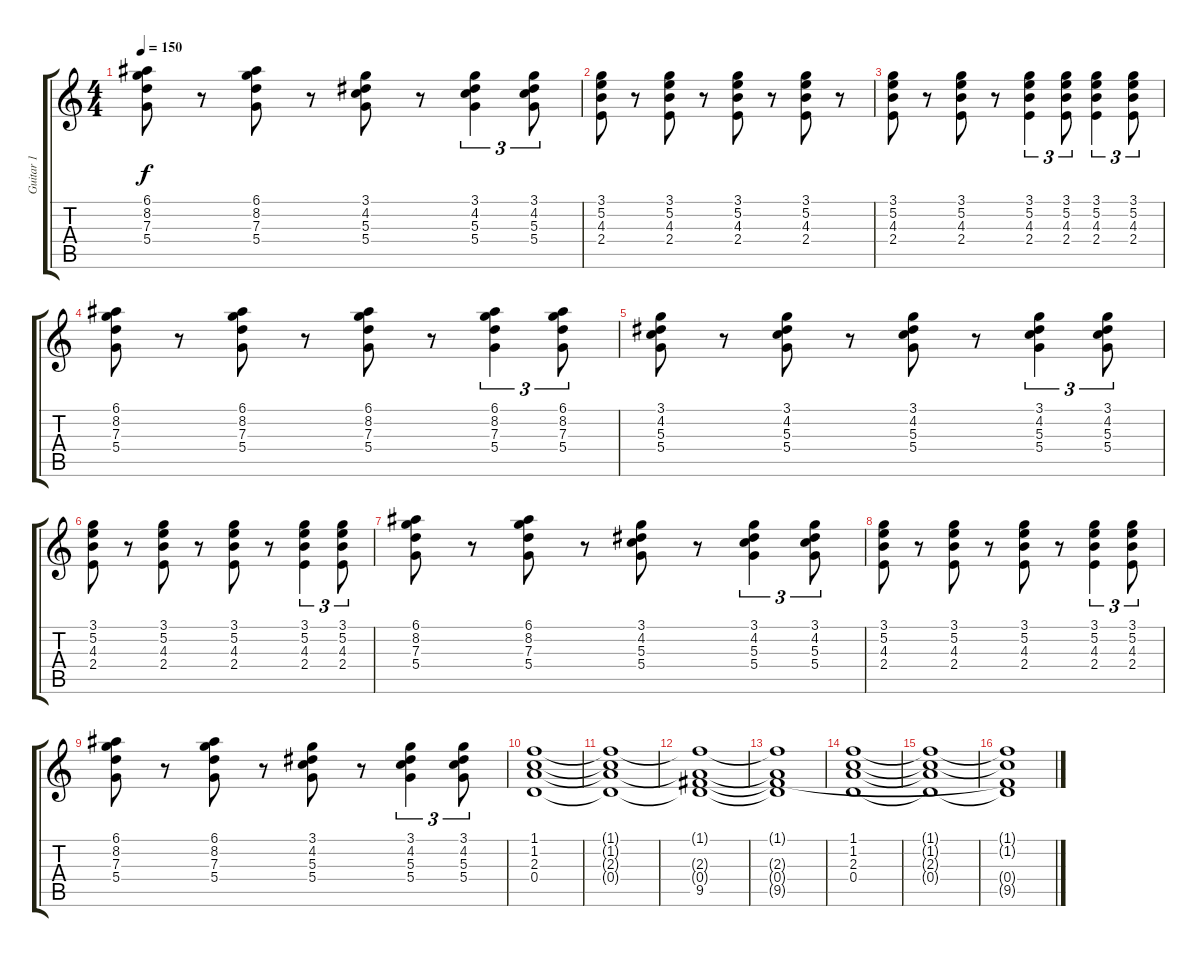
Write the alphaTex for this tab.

\track ("Guitar 1" "Guitar 1") {instrument overdrivenguitar}
\staff {score tabs}
\tuning (E4 B3 G3 D3 A2 E2) {hide}
\ts (4 4)
\tempo 150
\clef g2
\ks c
(6.1 8.2 7.3 5.4).8{dy f} r.8 (6.1 8.2 7.3 5.4).8 r.8 (3.1 4.2 5.3 5.4).8 r.8 (3.1 4.2 5.3 5.4).4{tu (3 2)} (3.1 4.2 5.3 5.4).8{tu (3 2)} |
(3.1 5.2 4.3 2.4).8 r.8 (3.1 5.2 4.3 2.4).8 r.8 (3.1 5.2 4.3 2.4).8 r.8 (3.1 5.2 4.3 2.4).8 r.8 |
(3.1 5.2 4.3 2.4).8 r.8 (3.1 5.2 4.3 2.4).8 r.8 (3.1 5.2 4.3 2.4).4{tu (3 2)} (3.1 5.2 4.3 2.4).8{tu (3 2)} (3.1 5.2 4.3 2.4).4{tu (3 2)} (3.1 5.2 4.3 2.4).8{tu (3 2)} |
(6.1 8.2 7.3 5.4).8 r.8 (6.1 8.2 7.3 5.4).8 r.8 (6.1 8.2 7.3 5.4).8 r.8 (6.1 8.2 7.3 5.4).4{tu (3 2)} (6.1 8.2 7.3 5.4).8{tu (3 2)} |
(3.1 4.2 5.3 5.4).8 r.8 (3.1 4.2 5.3 5.4).8 r.8 (3.1 4.2 5.3 5.4).8 r.8 (3.1 4.2 5.3 5.4).4{tu (3 2)} (3.1 4.2 5.3 5.4).8{tu (3 2)} |
(3.1 5.2 4.3 2.4).8 r.8 (3.1 5.2 4.3 2.4).8 r.8 (3.1 5.2 4.3 2.4).8 r.8 (3.1 5.2 4.3 2.4).4{tu (3 2)} (3.1 5.2 4.3 2.4).8{tu (3 2)} |
(6.1 8.2 7.3 5.4).8 r.8 (6.1 8.2 7.3 5.4).8 r.8 (3.1 4.2 5.3 5.4).8 r.8 (3.1 4.2 5.3 5.4).4{tu (3 2)} (3.1 4.2 5.3 5.4).8{tu (3 2)} |
(3.1 5.2 4.3 2.4).8 r.8 (3.1 5.2 4.3 2.4).8 r.8 (3.1 5.2 4.3 2.4).8 r.8 (3.1 5.2 4.3 2.4).4{tu (3 2)} (3.1 5.2 4.3 2.4).8{tu (3 2)} |
(6.1 8.2 7.3 5.4).8 r.8 (6.1 8.2 7.3 5.4).8 r.8 (3.1 4.2 5.3 5.4).8 r.8 (3.1 4.2 5.3 5.4).4{tu (3 2)} (3.1 4.2 5.3 5.4).8{tu (3 2)} |
(1.1 1.2 2.3 0.4).1{volume 7} |
(1.1{t} 1.2{t} 2.3{t} 0.4{t}).1{volume 5} |
(1.1{t} 2.3{t} 0.4{t} 9.5).1 |
(1.1{t} 2.3{t} 0.4{t} 9.5{t}).1 |
(1.1 1.2 2.3 0.4).1{volume 8} |
(1.1{t} 1.2{t} 2.3{t} 0.4{t}).1{volume 5} |
(1.1{t} 1.2{t} 0.4{t} 9.5{t}).1
